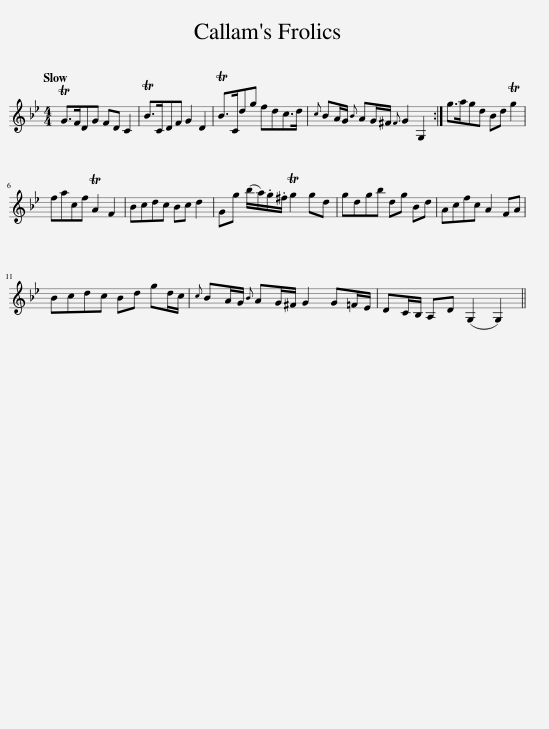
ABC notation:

X:1
L:1/8
Q:1/4=120
M:4/4
I:linebreak $
K:Gmin
V:1 treble
V:1
 TG>FDG FD C2 | TB>CDF G2 D2 | TB>Cdg fdc>d |{c} BA/G/{B} AG/^F/{F} G2 G,2 :| g>agd Bd Tg2 |$ %5
 facf TA2 F2 | Bcdc Bc d2 | Gg (b/a/).g/.^f/ Tg2 gd | gdgb dg Bd | Acfc A2 FA |$ %10
 Bcdc Bd gd/c/ |{c} BA/G/{B} AG/^F/ G2 G=F/E/ | DC/B,/ A,D (G,2 G,2) || %13
